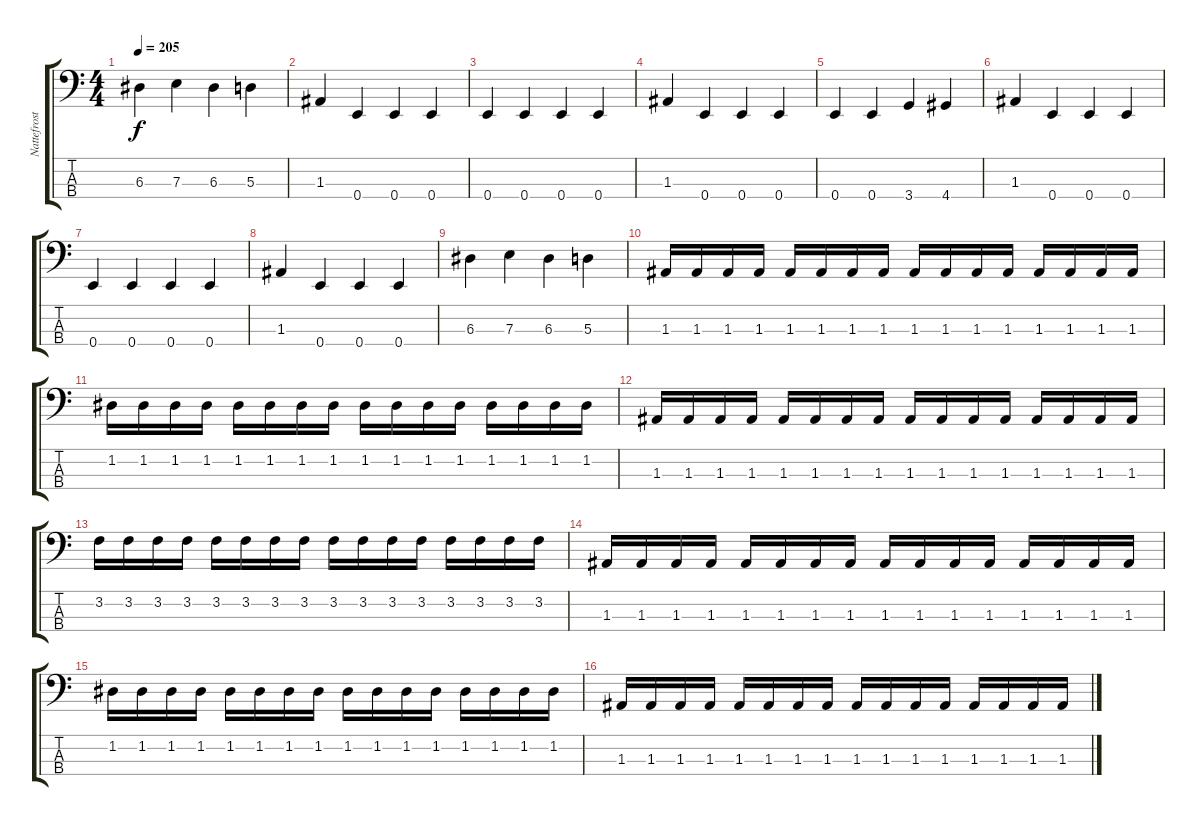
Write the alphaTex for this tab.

\track ("Nattefrost" "Nattefrost") {instrument electricbasspick}
\staff {score tabs}
\tuning (G2 D2 A1 E1) {hide}
\ts (4 4)
\tempo 205
\clef f4
\ks c
6.3.4{dy f} 7.3.4 6.3.4 5.3.4 |
1.3.4 0.4.4 0.4.4 0.4.4 |
0.4.4 0.4.4 0.4.4 0.4.4 |
1.3.4 0.4.4 0.4.4 0.4.4 |
0.4.4 0.4.4 3.4.4 4.4.4 |
1.3.4 0.4.4 0.4.4 0.4.4 |
0.4.4 0.4.4 0.4.4 0.4.4 |
1.3.4 0.4.4 0.4.4 0.4.4 |
6.3.4 7.3.4 6.3.4 5.3.4 |
1.3.16{instrument electricbasspick} 1.3.16 1.3.16 1.3.16 1.3.16 1.3.16 1.3.16 1.3.16 1.3.16 1.3.16 1.3.16 1.3.16 1.3.16 1.3.16 1.3.16 1.3.16 |
1.2.16 1.2.16 1.2.16 1.2.16 1.2.16 1.2.16 1.2.16 1.2.16 1.2.16 1.2.16 1.2.16 1.2.16 1.2.16 1.2.16 1.2.16 1.2.16 |
1.3.16 1.3.16 1.3.16 1.3.16 1.3.16 1.3.16 1.3.16 1.3.16 1.3.16 1.3.16 1.3.16 1.3.16 1.3.16 1.3.16 1.3.16 1.3.16 |
3.2.16 3.2.16 3.2.16 3.2.16 3.2.16 3.2.16 3.2.16 3.2.16 3.2.16 3.2.16 3.2.16 3.2.16 3.2.16 3.2.16 3.2.16 3.2.16 |
1.3.16 1.3.16 1.3.16 1.3.16 1.3.16 1.3.16 1.3.16 1.3.16 1.3.16 1.3.16 1.3.16 1.3.16 1.3.16 1.3.16 1.3.16 1.3.16 |
1.2.16 1.2.16 1.2.16 1.2.16 1.2.16 1.2.16 1.2.16 1.2.16 1.2.16 1.2.16 1.2.16 1.2.16 1.2.16 1.2.16 1.2.16 1.2.16 |
1.3.16 1.3.16 1.3.16 1.3.16 1.3.16 1.3.16 1.3.16 1.3.16 1.3.16 1.3.16 1.3.16 1.3.16 1.3.16 1.3.16 1.3.16 1.3.16
